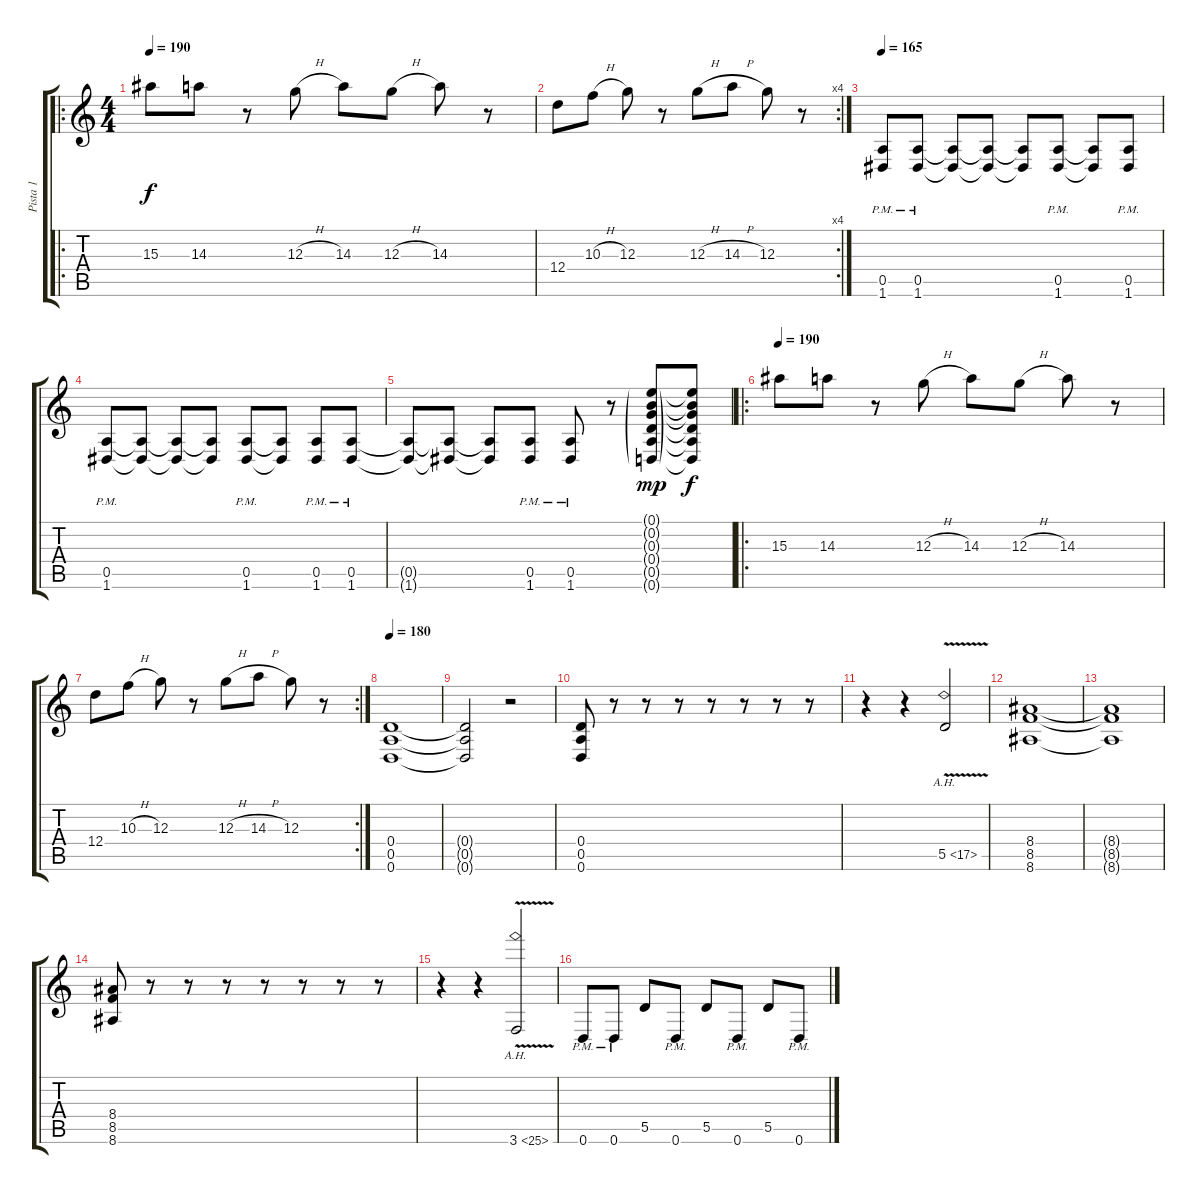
\track ("Pista 1" "Pista 1") {instrument overdrivenguitar}
\staff {score tabs}
\tuning (E4 B3 G3 D3 A2 D2) {hide}
\ro
\ts (4 4)
\tempo 190
\clef g2
\ks c
15.3.8{dy f} 14.3.8 r.8 12.3{h}.8 14.3.8 12.3{h}.8 14.3.8 r.8 |
\rc 4
12.4.8 10.3{h}.8 12.3.8 r.8 12.3{h}.8 14.3{h}.8 12.3.8 r.8 |
\tempo 165
(0.5{pm} 1.6{pm}).8 (0.5{pm} 1.6{pm}).8 (0.5{t} 1.6{t}).8 (0.5{t} 1.6{t}).8 (0.5{t} 1.6{t}).8 (0.5{pm} 1.6{pm}).8 (0.5{t} 1.6{t}).8 (0.5{pm} 1.6{pm}).8 |
(0.5{pm} 1.6{pm}).8 (0.5{t} 1.6{t}).8 (0.5{t} 1.6{t}).8 (0.5{t} 1.6{t}).8 (0.5{pm} 1.6{pm}).8 (0.5{t} 1.6{t}).8 (0.5{pm} 1.6{pm}).8 (0.5{pm} 1.6{pm}).8 |
(0.5{t} 1.6{t}).8 (0.5{t} 1.6{t}).8 (0.5{t} 1.6{t}).8 (0.5{pm} 1.6{pm}).8 (0.5{pm} 1.6).8 r.8 (0.1{g} 0.2{g} 0.3{g} 0.4{g} 0.5{g} 0.6{g}).8{dy mp} (0.1{t} 0.2{t} 0.3{t} 0.4{t} 0.5{t} 0.6{t}).8{dy f} |
\ro
\tempo 190
15.3.8 14.3.8 r.8 12.3{h}.8 14.3.8 12.3{h}.8 14.3.8 r.8 |
\rc 2
12.4.8 10.3{h}.8 12.3.8 r.8 12.3{h}.8 14.3{h}.8 12.3.8 r.8 |
\tempo 180
(0.4 0.5 0.6).1 |
(0.4{t} 0.5{t} 0.6{t}).2 r.2 |
(0.4 0.5 0.6).8 r.8 r.8 r.8 r.8 r.8 r.8 r.8 |
r.4 r.4 5.5{ah 12 v}.2 |
(8.4 8.5 8.6).1 |
(8.4{t} 8.5{t} 8.6{t}).1 |
(8.4 8.5 8.6).8 r.8 r.8 r.8 r.8 r.8 r.8 r.8 |
r.4 r.4 3.6{ah 22 v}.2 |
0.6{pm}.8 0.6{pm}.8 5.5.8 0.6{pm}.8 5.5.8 0.6{pm}.8 5.5.8 0.6{pm}.8
